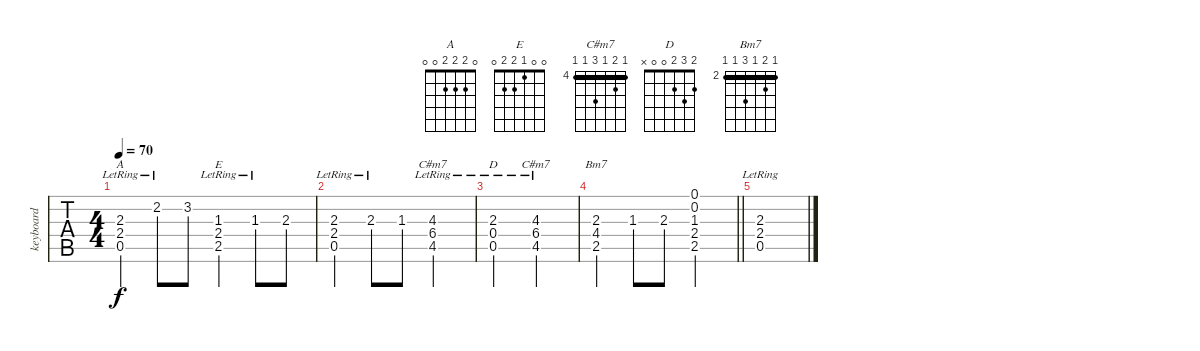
\track ("keyboard" "keyboard") {instrument overdrivenguitar}
\staff {tabs}
\tuning (E4 B3 G3 D3 A2 E2) {hide}
\chord ("A" 0 2 2 2 0 0)
\chord ("E" 0 0 1 2 2 0)
\chord ("C#m7" 4 5 4 6 4 x) {firstfret 4 barre 4}
\chord ("D" 2 3 2 0 0 x)
\chord ("C#m7" 4 5 4 6 4 4) {firstfret 4 barre 4}
\chord ("Bm7" 2 3 2 4 2 2) {firstfret 2 barre 2}
\ts (4 4)
\tempo 70
\clef g2
\ks c
(2.3{lr} 2.4{lr} 0.5{lr}).4{ch "A" dy f} 2.2{lr}.8 3.2.8 (1.3{lr} 2.4{lr} 2.5{lr}).4{ch "E"} 1.3{lr}.8 2.3.8 |
(2.3{lr} 2.4{lr} 0.5{lr}).4 2.3{lr}.8 1.3.8 (4.3{lr} 6.4{lr} 4.5{lr}).2{ch "C#m7"} |
(2.3{lr} 0.4{lr} 0.5).2{ch "D"} (4.3{lr} 6.4{lr} 4.5).2{ch "C#m7"} |
\barLineRight lightlight
(2.3 4.4 2.5).4{ch "Bm7"} 1.3.8 2.3.8 (0.1 0.2 1.3 2.4 2.5).2 |
(2.3{lr} 2.4{lr} 0.5{lr}).1
